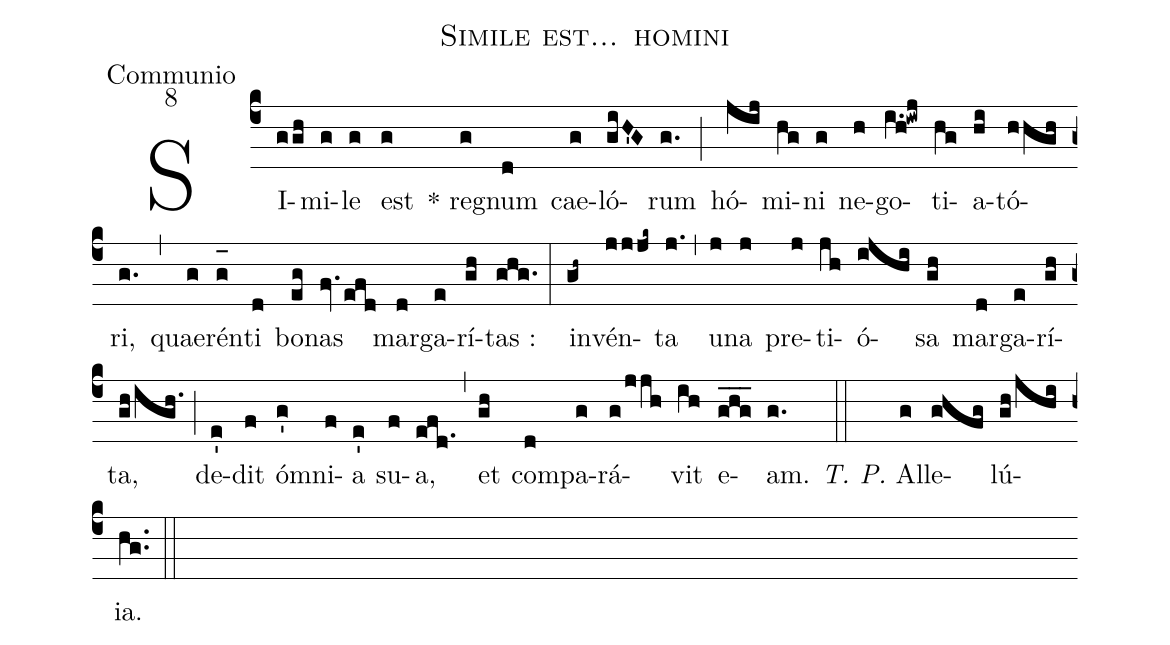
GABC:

name:Simile est... homini;
office-part:Communio;
mode:8;
%%
(c4) SI(ggh)mi(g)le(g) est(g) * re(g)gnum(d) cae(g)ló(giH'G)rum(g.) (;) hó(jij)mi(hg)ni(g) ne(h)go(i.h!iwj)ti(hg)a(hi)tó(hhgh)ri,(g.) (,) quae(g)rén(g_[oh:h])ti(d) bo(eg)nas(fv.efd) mar(d)ga(e)rí(gh)tas :(ghg.) (:) in(gh~)vén(jjjk~)ta(j.) (,) u(j)na(j) pre(j)ti(jh)ó(ijhi)sa(gh) mar(d)ga(e)rí(gh)ta,(gh/igh.) (;) de(e')dit(f) ó(g')mni(f)a(e') su(f)a,(efd.1) (,) et(gh) com(d)pa(g)rá(g/jjh)vit(ih) e(ghg___)am.(g.) (::) <i>T. P.</i> Al(g)le(ghfg)lú(gh/jhi){ia}.(hg..) (::)
